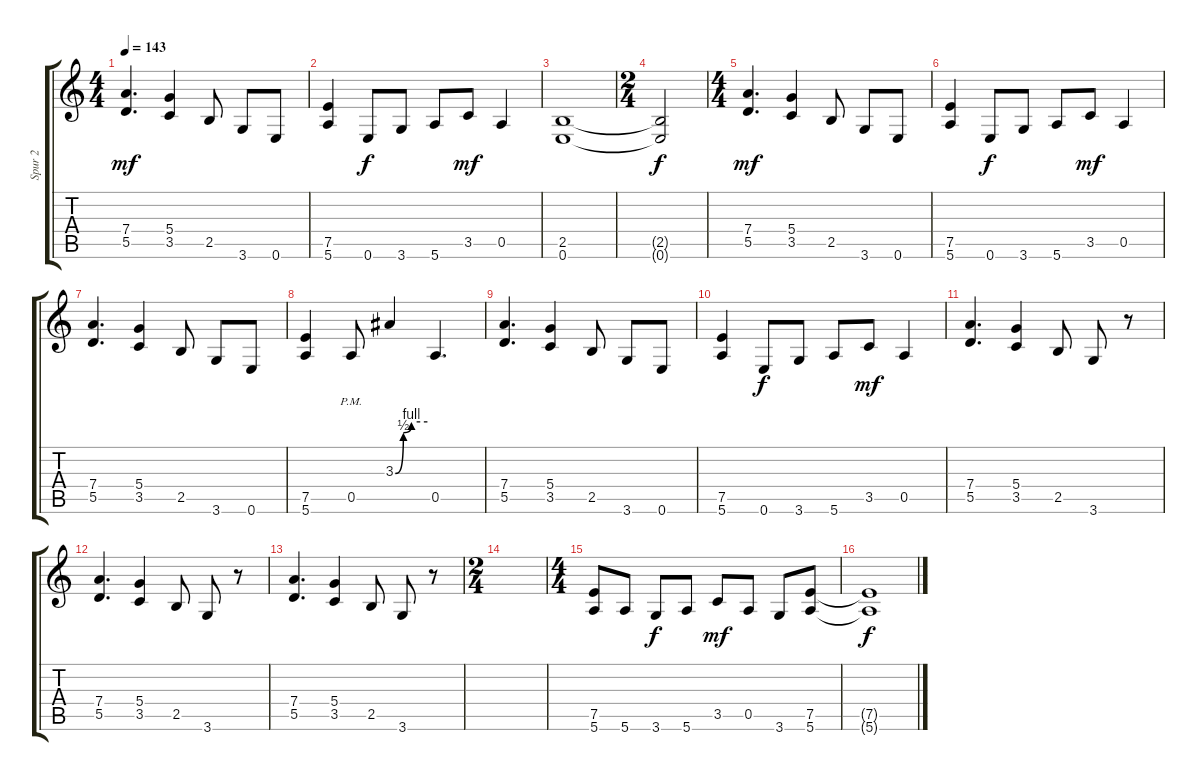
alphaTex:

\track ("Spur 2" "Spur 2") {instrument distortionguitar}
\staff {score tabs}
\tuning (E4 B3 G3 D3 A2 E2) {hide}
\ts (4 4)
\tempo 143
\clef g2
\ks c
(7.4 5.5).4{d dy mf} (5.4 3.5).4 2.5.8 3.6.8 0.6.8 |
(7.5 5.6).4 0.6.8{dy f} 3.6.8 5.6.8 3.5.8{dy mf} 0.5.4 |
(2.5 0.6).1 |
\ts (2 4)
(2.5{t} 0.6{t}).2{dy f} |
\ts (4 4)
(7.4 5.5).4{d dy mf} (5.4 3.5).4 2.5.8 3.6.8 0.6.8 |
(7.5 5.6).4 0.6.8{dy f} 3.6.8 5.6.8 3.5.8{dy mf} 0.5.4 |
(7.4 5.5).4{d} (5.4 3.5).4 2.5.8 3.6.8 0.6.8 |
(7.5 5.6).4 0.5{pm}.8 3.3{be (custom 0 0 15 2 30 4 60 4)}.4 0.5.4{d} |
(7.4 5.5).4{d} (5.4 3.5).4 2.5.8 3.6.8 0.6.8 |
(7.5 5.6).4 0.6.8{dy f} 3.6.8 5.6.8 3.5.8{dy mf} 0.5.4 |
(7.4 5.5).4{d} (5.4 3.5).4 2.5.8 3.6.8 r.8 |
(7.4 5.5).4{d} (5.4 3.5).4 2.5.8 3.6.8 r.8 |
(7.4 5.5).4{d} (5.4 3.5).4 2.5.8 3.6.8 r.8 |
\ts (2 4)
|
\ts (4 4)
(7.5 5.6).8 5.6.8 3.6.8{dy f} 5.6.8 3.5.8{dy mf} 0.5.8 3.6.8 (7.5 5.6).8 |
(7.5{t} 5.6{t}).1{dy f}
